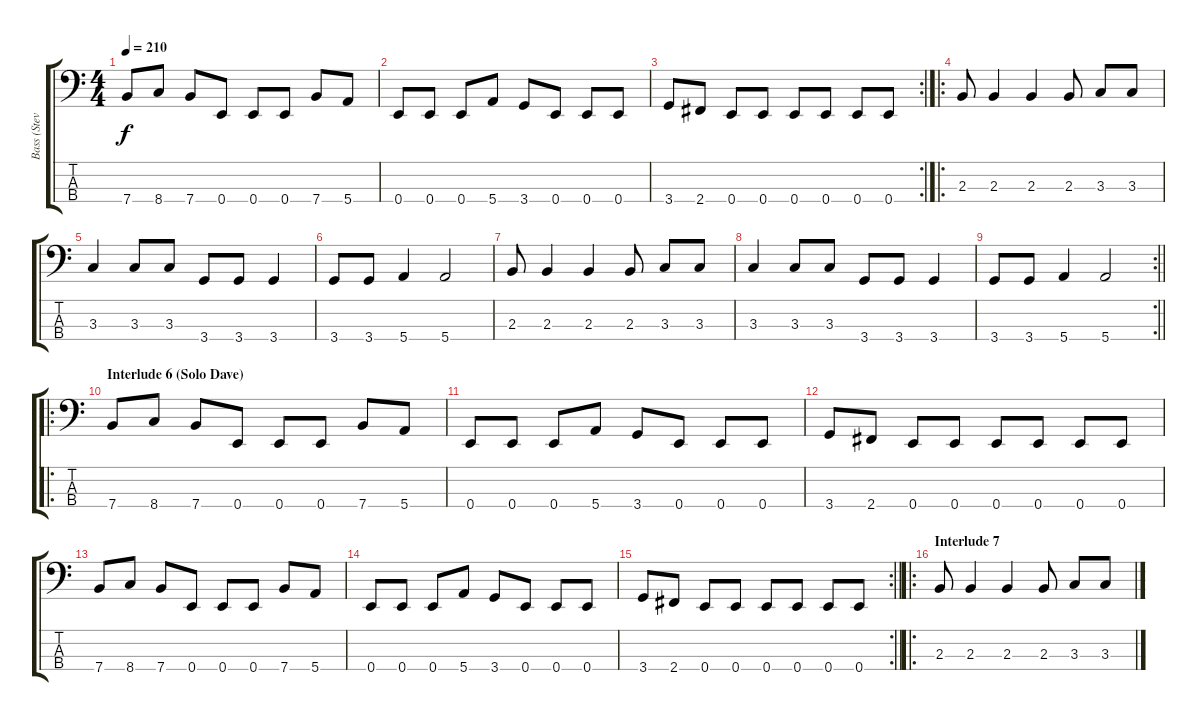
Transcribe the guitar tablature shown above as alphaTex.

\track ("Bass (Steve Harris)" "Bass (Stev") {instrument electricbassfinger}
\staff {score tabs}
\tuning (G2 D2 A1 E1) {hide}
\ts (4 4)
\tempo 210
\clef f4
\ks c
7.4.8{dy f} 8.4.8 7.4.8 0.4.8 0.4.8 0.4.8 7.4.8 5.4.8 |
0.4.8 0.4.8 0.4.8 5.4.8 3.4.8 0.4.8 0.4.8 0.4.8 |
\rc 2
3.4.8 2.4.8 0.4.8 0.4.8 0.4.8 0.4.8 0.4.8 0.4.8 |
\ro
2.3.8 2.3.4 2.3.4 2.3.8 3.3.8 3.3.8 |
3.3.4 3.3.8 3.3.8 3.4.8 3.4.8 3.4.4 |
3.4.8 3.4.8 5.4.4 5.4.2 |
2.3.8 2.3.4 2.3.4 2.3.8 3.3.8 3.3.8 |
3.3.4 3.3.8 3.3.8 3.4.8 3.4.8 3.4.4 |
\rc 2
\barLineRight lightlight
3.4.8 3.4.8 5.4.4 5.4.2 |
\ro
\section ("" "Interlude 6 (Solo Dave)")
7.4.8 8.4.8 7.4.8 0.4.8 0.4.8 0.4.8 7.4.8 5.4.8 |
0.4.8 0.4.8 0.4.8 5.4.8 3.4.8 0.4.8 0.4.8 0.4.8 |
3.4.8 2.4.8 0.4.8 0.4.8 0.4.8 0.4.8 0.4.8 0.4.8 |
7.4.8 8.4.8 7.4.8 0.4.8 0.4.8 0.4.8 7.4.8 5.4.8 |
0.4.8 0.4.8 0.4.8 5.4.8 3.4.8 0.4.8 0.4.8 0.4.8 |
\rc 2
\barLineRight lightlight
3.4.8 2.4.8 0.4.8 0.4.8 0.4.8 0.4.8 0.4.8 0.4.8 |
\ro
\section ("" "Interlude 7")
2.3.8 2.3.4 2.3.4 2.3.8 3.3.8 3.3.8
